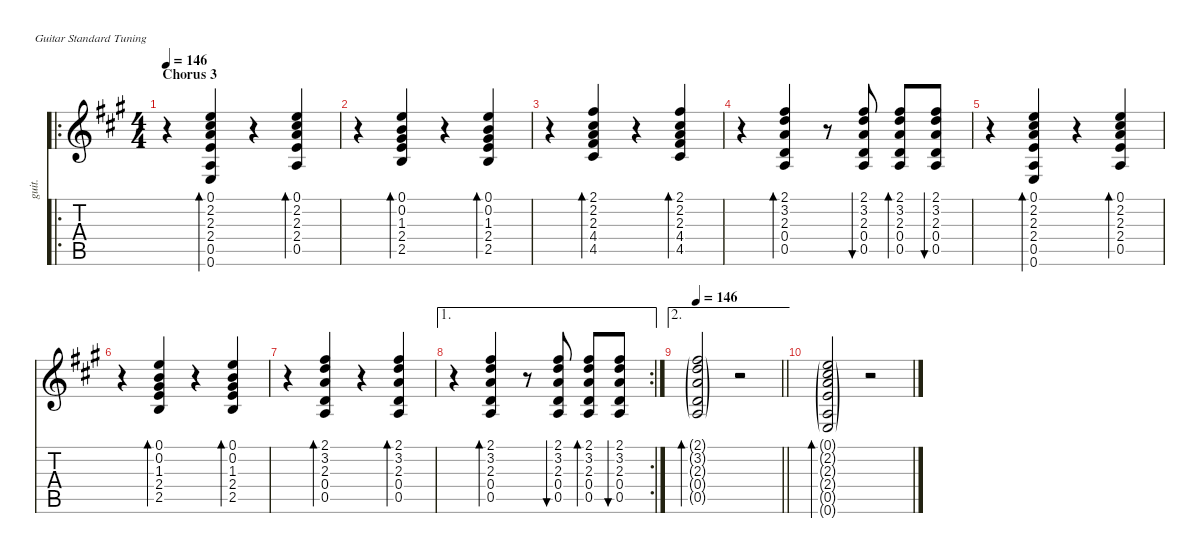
\defaultSystemsLayout 4
\hideDynamics
\bracketExtendMode nobrackets
\otherSystemsTrackNameOrientation horizontal
\track ("Guitar-hid" "guit.") {defaultSystemsLayout 4 instrument acousticguitarsteel}
\staff {score tabs}
\tuning (E4 B3 G3 D3 A2 E2)
\ro
\ts (4 4)
\section ("" "Chorus 3")
\tempo 146
\clef g2
\ks a
r.4{dy f beam Down} (0.1{acc forcenatural} 2.2{acc #} 2.3{acc forcenatural} 2.4{acc forcenatural} 0.5{acc forcenatural} 0.6{acc forcenatural}).4{bd 30 beam Up} r.4{beam Up} (0.1{acc forcenatural} 2.2{acc #} 2.3{acc forcenatural} 2.4{acc forcenatural} 0.5{acc forcenatural}).4{bd 30 beam Up} |
r.4{beam Down} (0.1{acc forcenatural} 0.2{acc forcenatural} 1.3{acc #} 2.4{acc forcenatural} 2.5{acc forcenatural}).4{bd 30 beam Up} r.4{beam Up} (0.1{acc forcenatural} 0.2{acc forcenatural} 1.3{acc #} 2.4{acc forcenatural} 2.5{acc forcenatural}).4{bd 30 beam Up} |
r.4{beam Down} (2.1{acc #} 2.2{acc #} 2.3{acc forcenatural} 4.4{acc #} 4.5{acc #}).4{bd 30 beam Up} r.4{beam Up} (2.1{acc #} 2.2{acc #} 2.3{acc forcenatural} 4.4{acc #} 4.5{acc #}).4{bd 30 beam Up} |
r.4{beam Down} (2.1{acc #} 3.2{acc forcenatural} 2.3{acc forcenatural} 0.4{acc forcenatural} 0.5{acc forcenatural}).4{bd 30 beam Up} r.8{beam Up} (2.1{acc #} 3.2{acc forcenatural} 2.3{acc forcenatural} 0.4{acc forcenatural} 0.5{acc forcenatural}).8{bu 30 beam Up} (2.1{acc #} 3.2{acc forcenatural} 2.3{acc forcenatural} 0.4{acc forcenatural} 0.5{acc forcenatural}).8{bd 30 beam Up} (2.1{acc #} 3.2{acc forcenatural} 2.3{acc forcenatural} 0.4{acc forcenatural} 0.5{acc forcenatural}).8{bu 30 beam Up} |
r.4{beam Down} (0.1{acc forcenatural} 2.2{acc #} 2.3{acc forcenatural} 2.4{acc forcenatural} 0.5{acc forcenatural} 0.6{acc forcenatural}).4{bd 30 beam Up} r.4{beam Up} (0.1{acc forcenatural} 2.2{acc #} 2.3{acc forcenatural} 2.4{acc forcenatural} 0.5{acc forcenatural}).4{bd 30 beam Up} |
r.4{beam Down} (0.1{acc forcenatural} 0.2{acc forcenatural} 1.3{acc #} 2.4{acc forcenatural} 2.5{acc forcenatural}).4{bd 30 beam Up} r.4{beam Up} (0.1{acc forcenatural} 0.2{acc forcenatural} 1.3{acc #} 2.4{acc forcenatural} 2.5{acc forcenatural}).4{bd 30 beam Up} |
r.4{beam Down} (2.1{acc #} 3.2{acc forcenatural} 2.3{acc forcenatural} 0.4{acc forcenatural} 0.5{acc forcenatural}).4{bd 30 beam Up} r.4{beam Up} (2.1{acc #} 3.2{acc forcenatural} 2.3{acc forcenatural} 0.4{acc forcenatural} 0.5{acc forcenatural}).4{bd 30 beam Up} |
\ae 1
\rc 2
r.4{beam Down} (2.1{acc #} 3.2{acc forcenatural} 2.3{acc forcenatural} 0.4{acc forcenatural} 0.5{acc forcenatural}).4{bd 30 beam Up} r.8{beam Up} (2.1{acc #} 3.2{acc forcenatural} 2.3{acc forcenatural} 0.4{acc forcenatural} 0.5{acc forcenatural}).8{bu 30 beam Up} (2.1{acc #} 3.2{acc forcenatural} 2.3{acc forcenatural} 0.4{acc forcenatural} 0.5{acc forcenatural}).8{bd 30 beam Up} (2.1{acc #} 3.2{acc forcenatural} 2.3{acc forcenatural} 0.4{acc forcenatural} 0.5{acc forcenatural}).8{bu 30 beam Up} |
\ae 2
\tempo 146
\tempo (75 0.875 hide)
\barLineRight lightlight
(2.1{g acc #} 3.2{g acc forcenatural} 2.3{g acc forcenatural} 0.4{g acc forcenatural} 0.5{g acc forcenatural}).2{bd 240 dy mf beam Up} r.2{beam Up} |
(0.1{g acc forcenatural} 2.2{g acc #} 2.3{g acc forcenatural} 2.4{g acc forcenatural} 0.5{g acc forcenatural} 0.6{g acc forcenatural}).2{bd 240 beam Up} r.2{beam Up}
